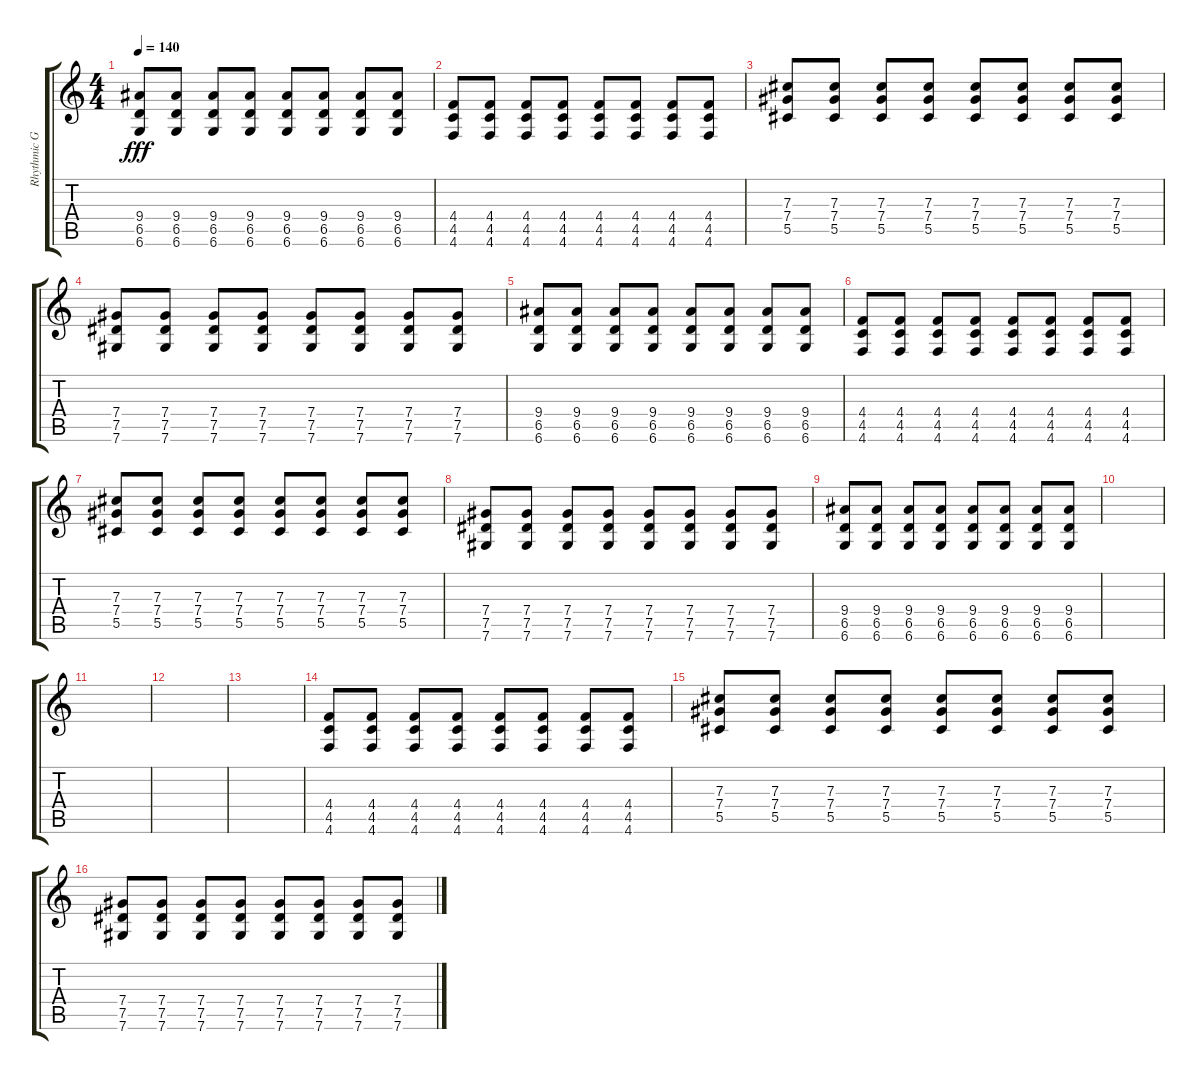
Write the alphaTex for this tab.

\track ("Rhythmic Guitar" "Rhythmic G") {instrument overdrivenguitar}
\staff {score tabs}
\tuning (Eb4 Bb3 Gb3 Db3 Ab2 Db2) {hide}
\ts (4 4)
\tempo 140
\clef g2
\ks c
(9.4 6.5 6.6).8{dy fff} (9.4 6.5 6.6).8 (9.4 6.5 6.6).8 (9.4 6.5 6.6).8 (9.4 6.5 6.6).8 (9.4 6.5 6.6).8 (9.4 6.5 6.6).8 (9.4 6.5 6.6).8 |
(4.4 4.5 4.6).8 (4.4 4.5 4.6).8 (4.4 4.5 4.6).8 (4.4 4.5 4.6).8 (4.4 4.5 4.6).8 (4.4 4.5 4.6).8 (4.4 4.5 4.6).8 (4.4 4.5 4.6).8 |
(7.3 7.4 5.5).8 (7.3 7.4 5.5).8 (7.3 7.4 5.5).8 (7.3 7.4 5.5).8 (7.3 7.4 5.5).8 (7.3 7.4 5.5).8 (7.3 7.4 5.5).8 (7.3 7.4 5.5).8 |
(7.4 7.5 7.6).8 (7.4 7.5 7.6).8 (7.4 7.5 7.6).8 (7.4 7.5 7.6).8 (7.4 7.5 7.6).8 (7.4 7.5 7.6).8 (7.4 7.5 7.6).8 (7.4 7.5 7.6).8 |
(9.4 6.5 6.6).8 (9.4 6.5 6.6).8 (9.4 6.5 6.6).8 (9.4 6.5 6.6).8 (9.4 6.5 6.6).8 (9.4 6.5 6.6).8 (9.4 6.5 6.6).8 (9.4 6.5 6.6).8 |
(4.4 4.5 4.6).8 (4.4 4.5 4.6).8 (4.4 4.5 4.6).8 (4.4 4.5 4.6).8 (4.4 4.5 4.6).8 (4.4 4.5 4.6).8 (4.4 4.5 4.6).8 (4.4 4.5 4.6).8 |
(7.3 7.4 5.5).8 (7.3 7.4 5.5).8 (7.3 7.4 5.5).8 (7.3 7.4 5.5).8 (7.3 7.4 5.5).8 (7.3 7.4 5.5).8 (7.3 7.4 5.5).8 (7.3 7.4 5.5).8 |
(7.4 7.5 7.6).8 (7.4 7.5 7.6).8 (7.4 7.5 7.6).8 (7.4 7.5 7.6).8 (7.4 7.5 7.6).8 (7.4 7.5 7.6).8 (7.4 7.5 7.6).8 (7.4 7.5 7.6).8 |
(9.4 6.5 6.6).8 (9.4 6.5 6.6).8 (9.4 6.5 6.6).8 (9.4 6.5 6.6).8 (9.4 6.5 6.6).8 (9.4 6.5 6.6).8 (9.4 6.5 6.6).8 (9.4 6.5 6.6).8 |
|
|
|
|
(4.4 4.5 4.6).8 (4.4 4.5 4.6).8 (4.4 4.5 4.6).8 (4.4 4.5 4.6).8 (4.4 4.5 4.6).8 (4.4 4.5 4.6).8 (4.4 4.5 4.6).8 (4.4 4.5 4.6).8 |
(7.3 7.4 5.5).8 (7.3 7.4 5.5).8 (7.3 7.4 5.5).8 (7.3 7.4 5.5).8 (7.3 7.4 5.5).8 (7.3 7.4 5.5).8 (7.3 7.4 5.5).8 (7.3 7.4 5.5).8 |
(7.4 7.5 7.6).8 (7.4 7.5 7.6).8 (7.4 7.5 7.6).8 (7.4 7.5 7.6).8 (7.4 7.5 7.6).8 (7.4 7.5 7.6).8 (7.4 7.5 7.6).8 (7.4 7.5 7.6).8
